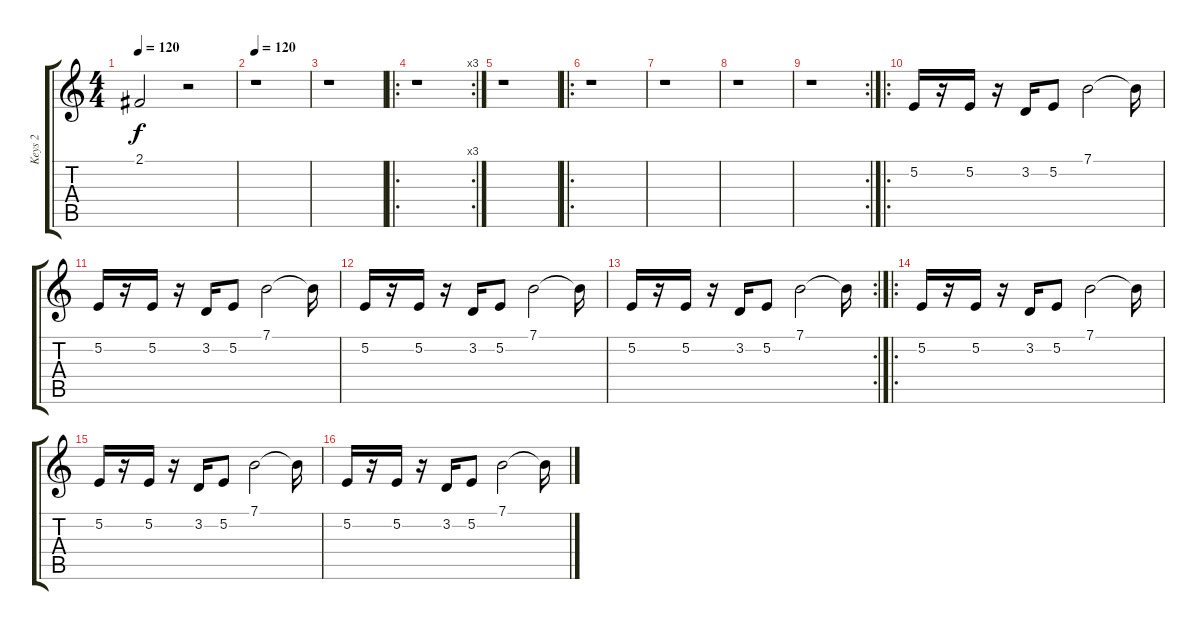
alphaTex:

\track ("Keys 2" "Keys 2") {instrument fx1rain}
\staff {score tabs}
\tuning (E4 B3 G3 D3 A2 E2) {hide}
\ts (4 4)
\tempo 120
\clef g2
\ks c
2.1.2{dy f} r.2 |
\tempo 120
r.1 |
r.1 |
\ro
\rc 3
r.1 |
r.1 |
\ro
r.1 |
r.1 |
r.1 |
\rc 2
r.1 |
\ro
5.2.16 r.16 5.2.16 r.16 3.2.16 5.2.8 7.1.2 7.1{t}.16 |
5.2.16 r.16 5.2.16 r.16 3.2.16 5.2.8 7.1.2 7.1{t}.16 |
5.2.16 r.16 5.2.16 r.16 3.2.16 5.2.8 7.1.2 7.1{t}.16 |
\rc 2
5.2.16 r.16 5.2.16 r.16 3.2.16 5.2.8 7.1.2 7.1{t}.16 |
\ro
5.2.16 r.16 5.2.16 r.16 3.2.16 5.2.8 7.1.2 7.1{t}.16 |
5.2.16 r.16 5.2.16 r.16 3.2.16 5.2.8 7.1.2 7.1{t}.16 |
5.2.16 r.16 5.2.16 r.16 3.2.16 5.2.8 7.1.2 7.1{t}.16
